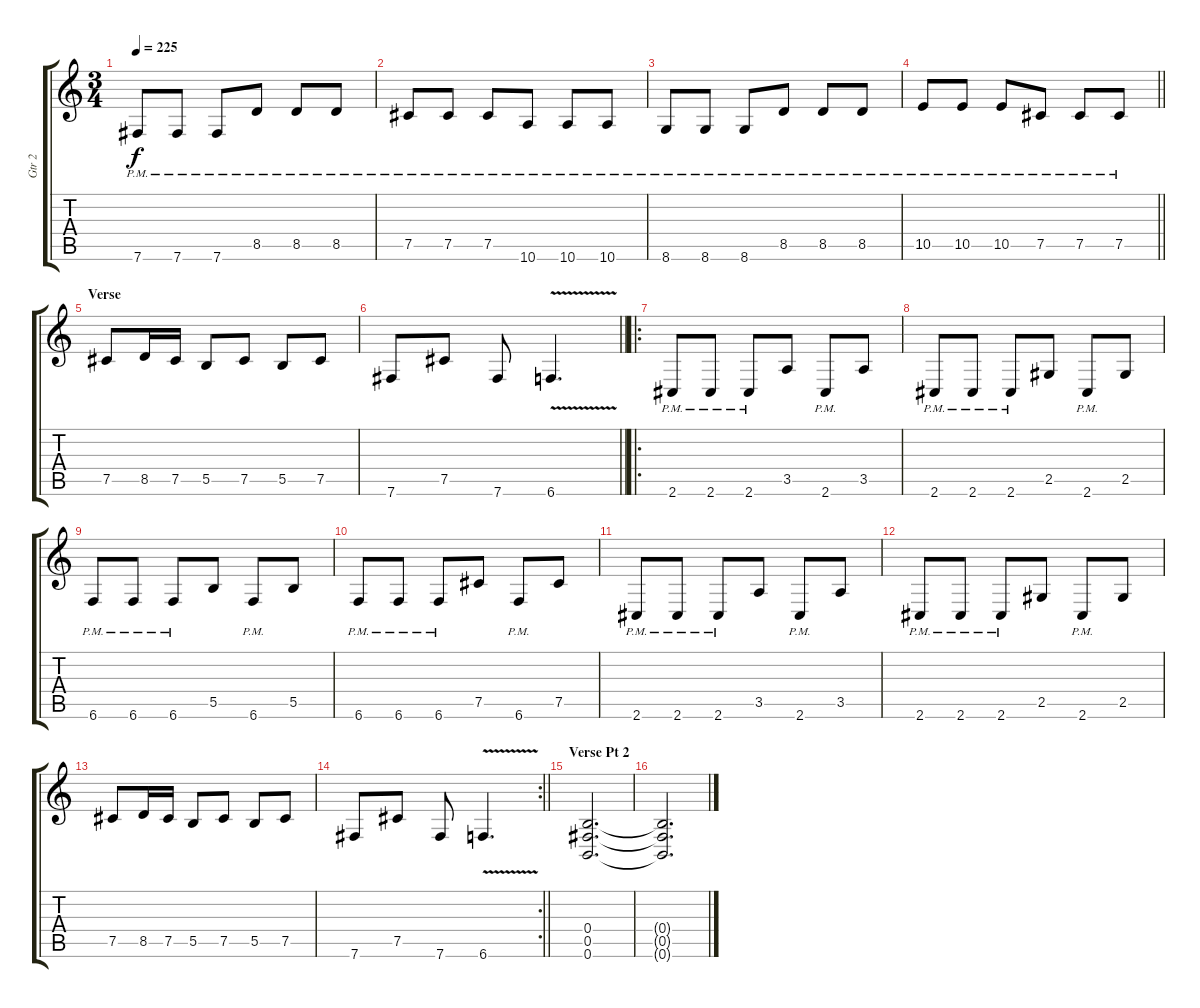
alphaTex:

\track ("Gtr 2" "Gtr 2") {instrument distortionguitar}
\staff {score tabs}
\tuning (Db4 Ab3 E3 B2 Gb2 B1) {hide}
\ts (3 4)
\tempo 225
\clef g2
\ks c
7.6{pm}.8{dy f} 7.6{pm}.8 7.6{pm}.8 8.5{pm}.8 8.5{pm}.8 8.5{pm}.8 |
7.5{pm}.8 7.5{pm}.8 7.5{pm}.8 10.6{pm}.8 10.6{pm}.8 10.6{pm}.8 |
8.6{pm}.8 8.6{pm}.8 8.6{pm}.8 8.5{pm}.8 8.5{pm}.8 8.5{pm}.8 |
\barLineRight lightlight
10.5{pm}.8 10.5{pm}.8 10.5{pm}.8 7.5{pm}.8 7.5{pm}.8 7.5{pm}.8 |
\section ("" "Verse")
7.5.8 8.5.16 7.5.16 5.5.8 7.5.8 5.5.8 7.5.8 |
\barLineRight lightlight
7.6.8 7.5.8 7.6.8 6.6{v}.4{d} |
\ro
2.6{pm}.8 2.6{pm}.8 2.6{pm}.8 3.5.8 2.6{pm}.8 3.5.8 |
2.6{pm}.8 2.6{pm}.8 2.6{pm}.8 2.5.8 2.6{pm}.8 2.5.8 |
6.6{pm}.8 6.6{pm}.8 6.6{pm}.8 5.5.8 6.6{pm}.8 5.5.8 |
6.6{pm}.8 6.6{pm}.8 6.6{pm}.8 7.5.8 6.6{pm}.8 7.5.8 |
2.6{pm}.8 2.6{pm}.8 2.6{pm}.8 3.5.8 2.6{pm}.8 3.5.8 |
2.6{pm}.8 2.6{pm}.8 2.6{pm}.8 2.5.8 2.6{pm}.8 2.5.8 |
7.5.8 8.5.16 7.5.16 5.5.8 7.5.8 5.5.8 7.5.8 |
\rc 2
\barLineRight lightlight
7.6.8 7.5.8 7.6.8 6.6{v}.4{d} |
\section ("" "Verse Pt 2")
(0.4 0.5 0.6).2{d} |
(0.4{t} 0.5{t} 0.6{t}).2{d}
